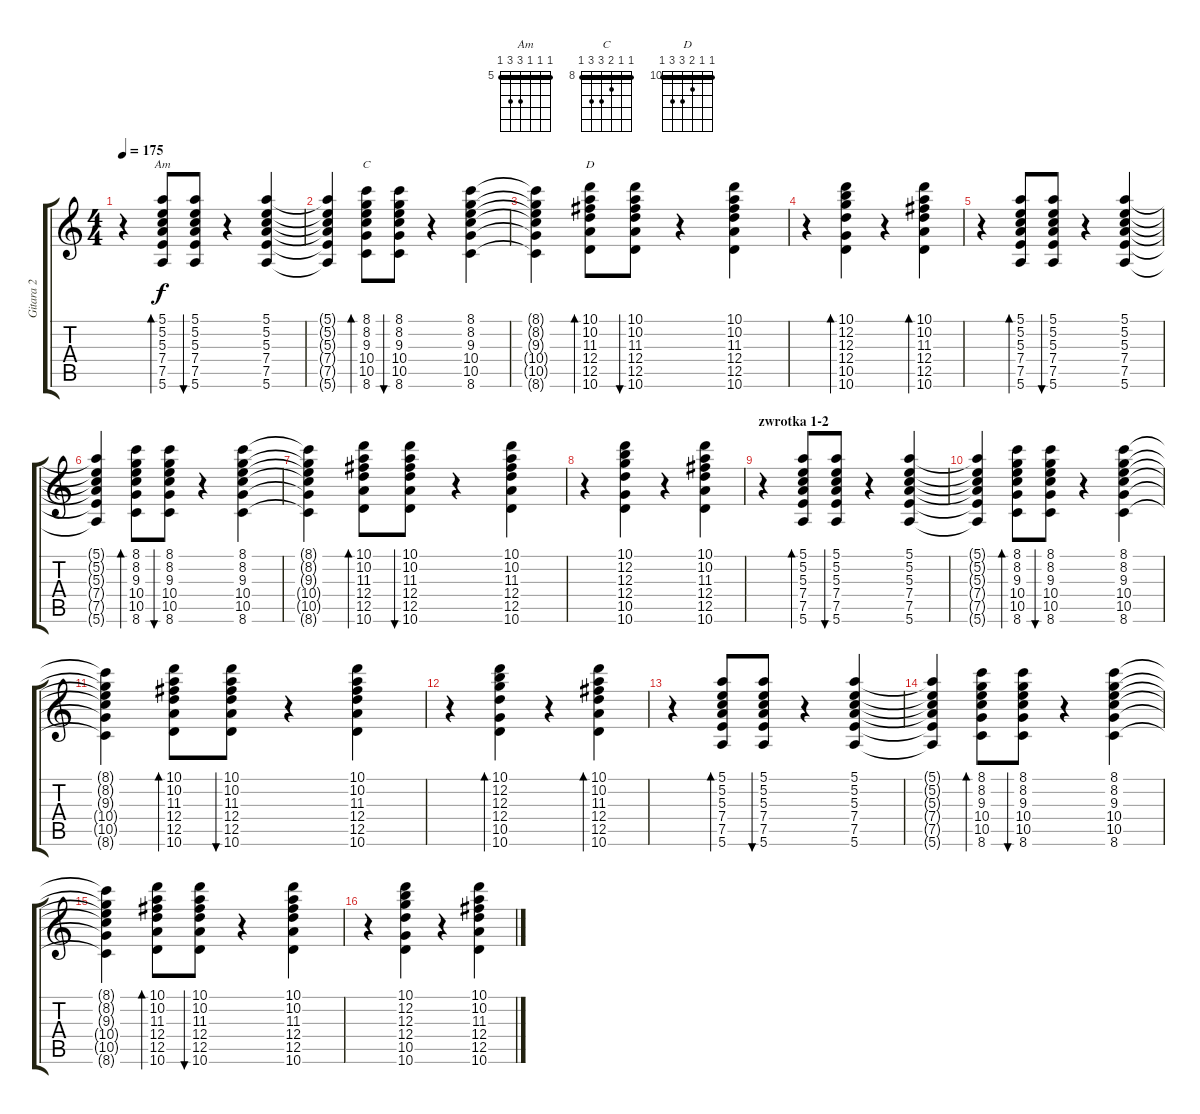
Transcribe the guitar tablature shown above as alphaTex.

\track ("Gitara 2" "Gitara 2") {instrument electricguitarclean}
\staff {score tabs}
\tuning (E4 B3 G3 D3 A2 E2) {hide}
\chord ("Am" 5 5 5 7 7 5) {firstfret 5 barre 5}
\chord ("C" 8 8 9 10 10 8) {firstfret 8 barre 8}
\chord ("D" 10 10 11 12 12 10) {firstfret 10 barre 10}
\ts (4 4)
\tempo 175
\clef g2
\ks c
r.4{dy f} (5.1 5.2 5.3 7.4 7.5 5.6).8{bd 240 ch "Am"} (5.1 5.2 5.3 7.4 7.5 5.6).8{bu 60} r.4 (5.1 5.2 5.3 7.4 7.5 5.6).4 |
(5.1{t} 5.2{t} 5.3{t} 7.4{t} 7.5{t} 5.6{t}).4 (8.1 8.2 9.3 10.4 10.5 8.6).8{bd 240 ch "C"} (8.1 8.2 9.3 10.4 10.5 8.6).8{bu 60} r.4 (8.1 8.2 9.3 10.4 10.5 8.6).4 |
(8.1{t} 8.2{t} 9.3{t} 10.4{t} 10.5{t} 8.6{t}).4 (10.1 10.2 11.3 12.4 12.5 10.6).8{bd 240 ch "D"} (10.1 10.2 11.3 12.4 12.5 10.6).8{bu 60} r.4 (10.1 10.2 11.3 12.4 12.5 10.6).4 |
r.4 (10.1 12.2 12.3 12.4 10.5 10.6).4{bd 240} r.4 (10.1 10.2 11.3 12.4 12.5 10.6).4{bd 240} |
r.4 (5.1 5.2 5.3 7.4 7.5 5.6).8{bd 240} (5.1 5.2 5.3 7.4 7.5 5.6).8{bu 60} r.4 (5.1 5.2 5.3 7.4 7.5 5.6).4 |
(5.1{t} 5.2{t} 5.3{t} 7.4{t} 7.5{t} 5.6{t}).4 (8.1 8.2 9.3 10.4 10.5 8.6).8{bd 240} (8.1 8.2 9.3 10.4 10.5 8.6).8{bu 60} r.4 (8.1 8.2 9.3 10.4 10.5 8.6).4 |
(8.1{t} 8.2{t} 9.3{t} 10.4{t} 10.5{t} 8.6{t}).4 (10.1 10.2 11.3 12.4 12.5 10.6).8{bd 240} (10.1 10.2 11.3 12.4 12.5 10.6).8{bu 60} r.4 (10.1 10.2 11.3 12.4 12.5 10.6).4 |
r.4 (10.1 12.2 12.3 12.4 10.5 10.6).4 r.4 (10.1 10.2 11.3 12.4 12.5 10.6).4 |
\section ("" "zwrotka 1-2")
r.4 (5.1 5.2 5.3 7.4 7.5 5.6).8{bd 240} (5.1 5.2 5.3 7.4 7.5 5.6).8{bu 60} r.4 (5.1 5.2 5.3 7.4 7.5 5.6).4 |
(5.1{t} 5.2{t} 5.3{t} 7.4{t} 7.5{t} 5.6{t}).4 (8.1 8.2 9.3 10.4 10.5 8.6).8{bd 240} (8.1 8.2 9.3 10.4 10.5 8.6).8{bu 60} r.4 (8.1 8.2 9.3 10.4 10.5 8.6).4 |
(8.1{t} 8.2{t} 9.3{t} 10.4{t} 10.5{t} 8.6{t}).4 (10.1 10.2 11.3 12.4 12.5 10.6).8{bd 240} (10.1 10.2 11.3 12.4 12.5 10.6).8{bu 60} r.4 (10.1 10.2 11.3 12.4 12.5 10.6).4 |
r.4 (10.1 12.2 12.3 12.4 10.5 10.6).4{bd 240} r.4 (10.1 10.2 11.3 12.4 12.5 10.6).4{bd 240} |
r.4 (5.1 5.2 5.3 7.4 7.5 5.6).8{bd 240} (5.1 5.2 5.3 7.4 7.5 5.6).8{bu 60} r.4 (5.1 5.2 5.3 7.4 7.5 5.6).4 |
(5.1{t} 5.2{t} 5.3{t} 7.4{t} 7.5{t} 5.6{t}).4 (8.1 8.2 9.3 10.4 10.5 8.6).8{bd 240} (8.1 8.2 9.3 10.4 10.5 8.6).8{bu 60} r.4 (8.1 8.2 9.3 10.4 10.5 8.6).4 |
(8.1{t} 8.2{t} 9.3{t} 10.4{t} 10.5{t} 8.6{t}).4 (10.1 10.2 11.3 12.4 12.5 10.6).8{bd 240} (10.1 10.2 11.3 12.4 12.5 10.6).8{bu 60} r.4 (10.1 10.2 11.3 12.4 12.5 10.6).4 |
r.4 (10.1 12.2 12.3 12.4 10.5 10.6).4 r.4 (10.1 10.2 11.3 12.4 12.5 10.6).4
